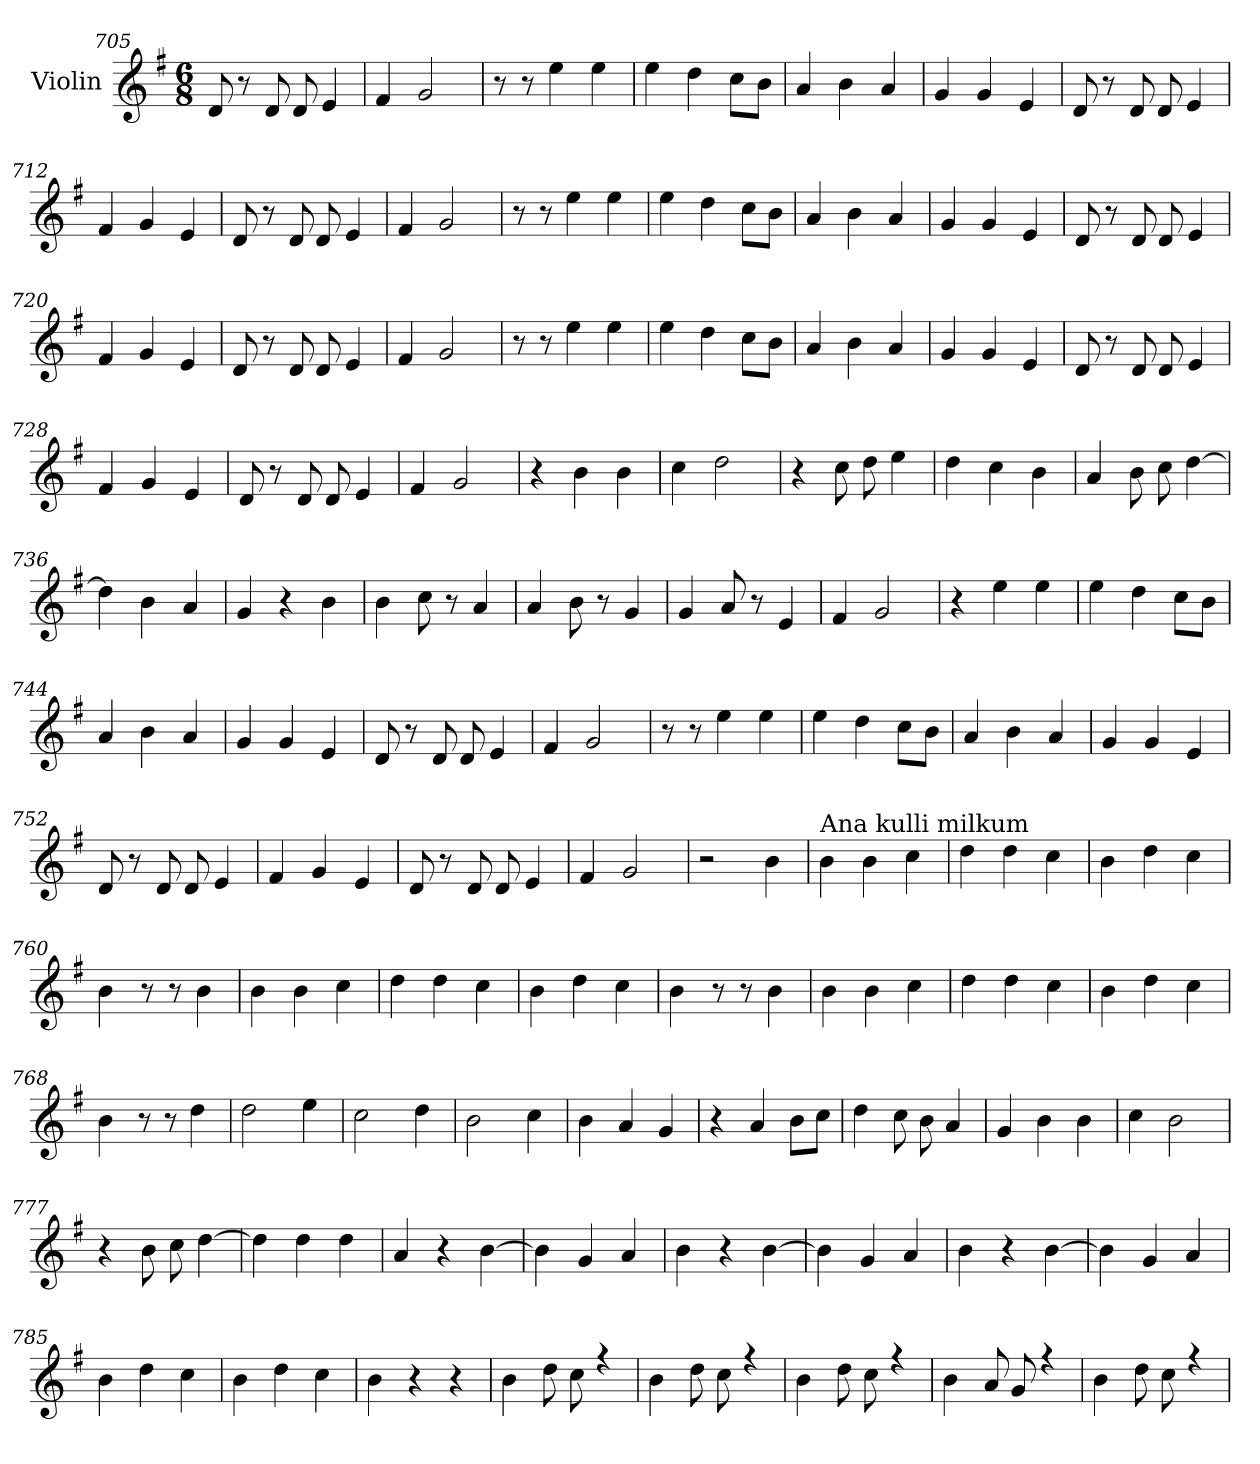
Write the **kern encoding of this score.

**kern
*part1
*staff1
*I"Violin
*clefG2
*k[f#]
*G:
*M6/8
=705
8d/
8r
8d/
8d/
4e/
=706
4f#/
2g/
=707
8r
8r
4ee\
4ee\
!!LO:LB:g=z
=708
4eei\
4ddi\
8cci\L
8b\J
=709
4a/
4b\
4a/
=710
4g/
4g/
4e/
=711
8d/
8r
8d/
8d/
4e/
=712
4f#/
4g/
4e/
=713
8d/
8r
8d/
8d/
4e/
=714
4f#/
2g/
!!LO:LB:g=z
=715
8r
8r
4ee\
4ee\
=716
4eei\
4ddi\
8cci\L
8b\J
=717
4a/
4b\
4a/
=718
4g/
4g/
4e/
=719
8d/
8r
8d/
8d/
4e/
=720
4f#/
4g/
4e/
!!LO:LB:g=z
=721
8d/
8r
8d/
8d/
4e/
=722
4f#/
2g/
=723
8r
8r
4ee\
4ee\
=724
4eei\
4ddi\
8cci\L
8b\J
=725
4a/
4b\
4a/
=726
4g/
4g/
4e/
=727
8d/
8r
8d/
8d/
4e/
!!LO:PB:g=z
=728
4f#/
4g/
4e/
=729
8d/
8r
8d/
8d/
4e/
=730
4f#/
2g/
=731
4r
4b\
4b\
=732
4cc\
2dd\
=733
4r
8cc\
8dd\
4ee\
=734
4dd\
4cc\
4b\
!!LO:LB:g=z
=735
4a/
8b\
8cc\
[4dd\
=736
4dd\]
4b\
4a/
=737
4g/
4r
4b\
=738
4b\
8cc\
8r
4a/
=739
4a/
8b\
8r
4g/
=740
4g/
8a/
8r
4e/
=741
4f#/
2g/
!!LO:LB:g=z
=742
4r
4ee\
4ee\
=743
4eei\
4ddi\
8cci\L
8b\J
=744
4a/
4b\
4a/
=745
4g/
4g/
4e/
=746
8d/
8r
8d/
8d/
4e/
=747
4f#/
2g/
=748
8r
8r
4ee\
4ee\
!!LO:LB:g=z
=749
4eei\
4ddi\
8cci\L
8b\J
=750
4a/
4b\
4a/
=751
4g/
4g/
4e/
=752
8d/
8r
8d/
8d/
4e/
=753
4f#/
4g/
4e/
=754
8d/
8r
8d/
8d/
4e/
=755
4f#/
2g/
!!LO:LB:g=z
=756
*MM180
2r
4b\
=757
!LO:TX:a:t=Ana kulli milkum
4b\
4b\
4cc\
=758
4dd\
4dd\
4cc\
=759
4b\
4dd\
4cc\
=760
4b\
8r
8r
4b\
=761
4b\
4b\
4cc\
=762
4dd\
4dd\
4cc\
!!LO:LB:g=z
=763
4b\
4dd\
4cc\
=764
4b\
8r
8r
4b\
=765
4b\
4b\
4cc\
=766
4dd\
4dd\
4cc\
=767
4b\
4dd\
4cc\
=768
4b\
8r
8r
4dd\
=769
2dd\
4ee\
!!LO:LB:g=z
=770
2cc\
4dd\
=771
2b\
4cc\
=772
4bj\
4aj/
4gj/
=773
4r
4a/
8b\L
8cc\J
=774
4dd\
8cc\
8b\
4a/
=775
4g/
4b\
4b\
=776
4cc\
2b\
!!LO:LB:g=z
=777
4r
8b\
8cc\
[4dd\
=778
4dd\]
4dd\
4dd\
=779
4a/
4r
[4b\
=780
4b\]
4g/
4a/
=781
4b\
4r
[4b\
=782
4b\]
4g/
4a/
=783
4b\
4r
[4b\
!!LO:PB:g=z
=784
4b\]
4g/
4a/
=785
4b\
4dd\
4cc\
=786
4b\
4dd\
4cc\
=787
4b\
4r
4r
=788
4b\
8dd\
8cc\
4rff
=789
4b\
8dd\
8cc\
4rff
=790
4b\
8dd\
8cc\
4rff
!!LO:LB:g=z
=791
4bj\
8aj/
8gj/
4rff
=792
4b\
8dd\
8cc\
4rff
=
*-
